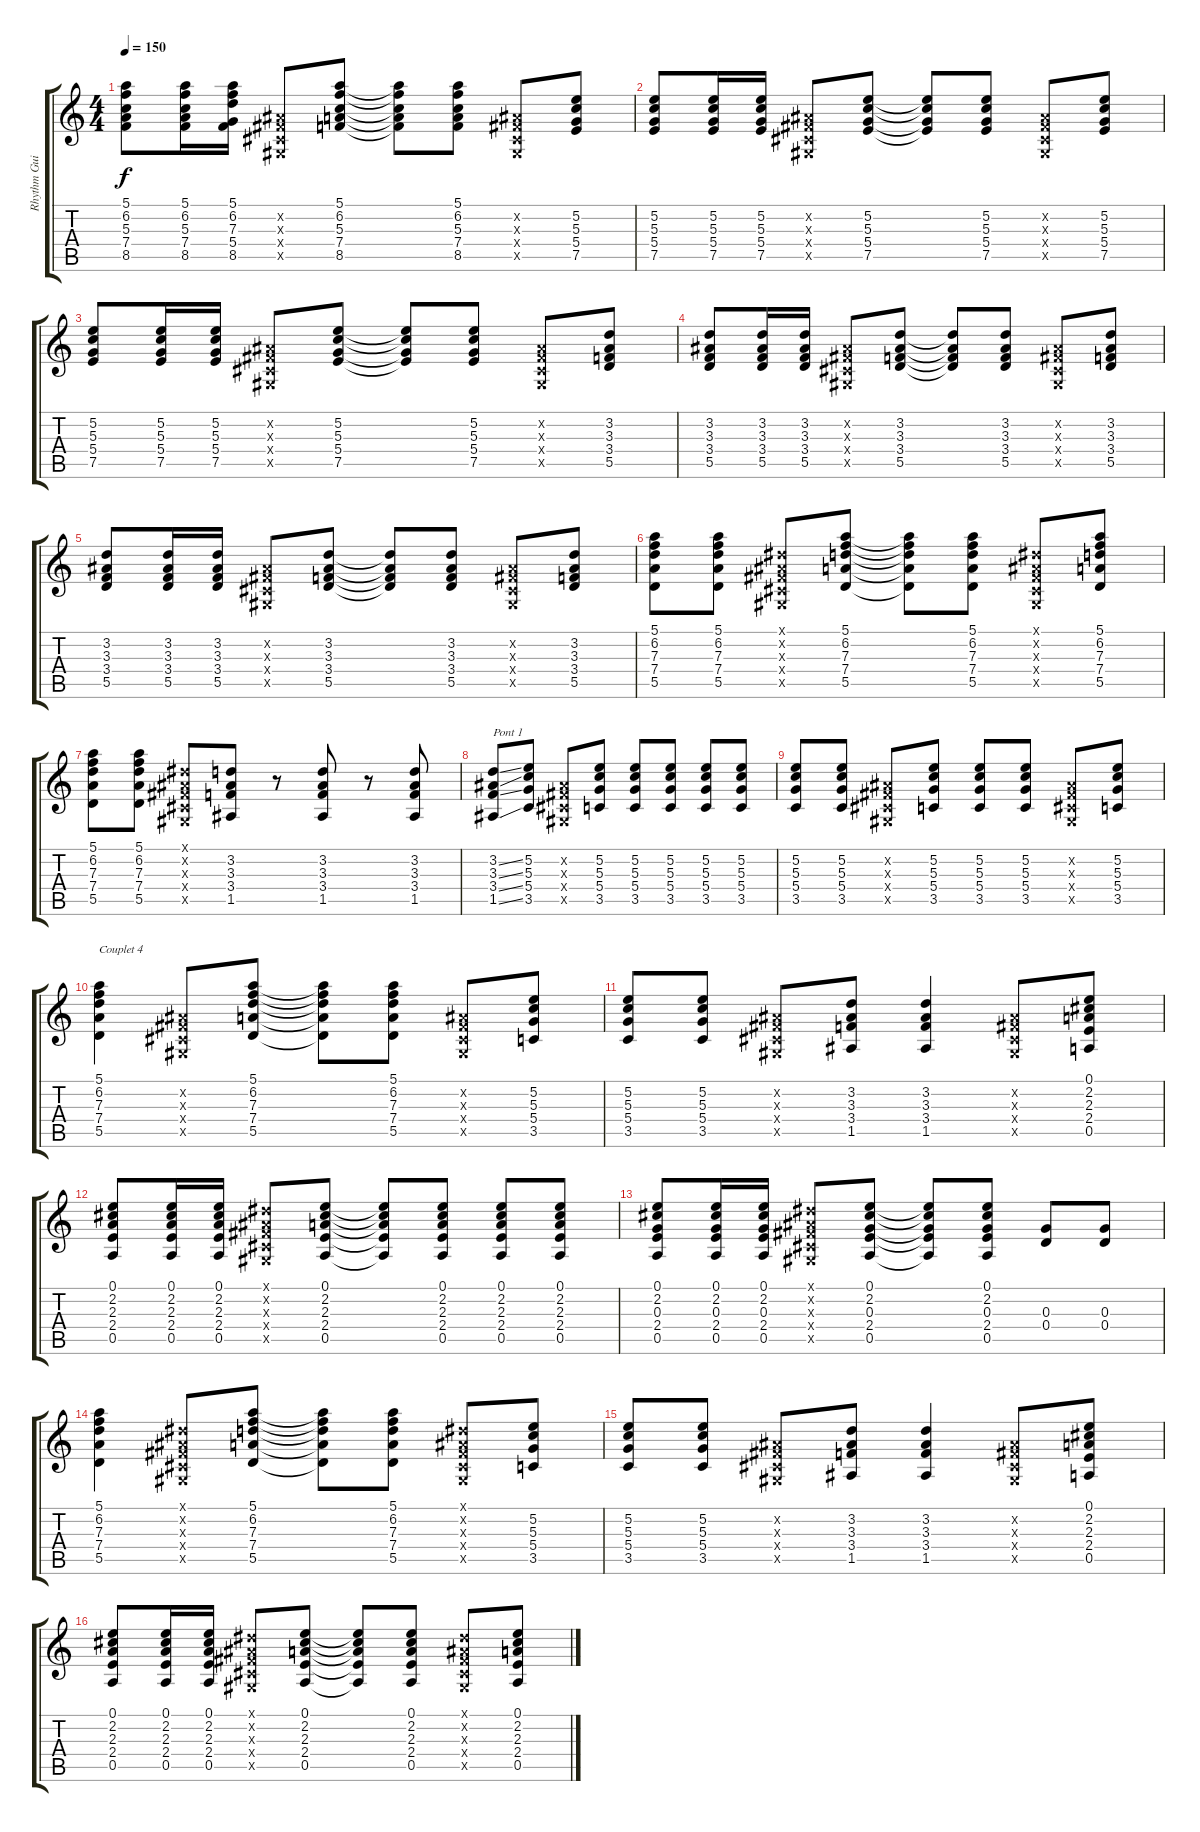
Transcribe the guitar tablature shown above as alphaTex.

\track ("Rhythm Guitar" "Rhythm Gui") {instrument electricguitarclean}
\staff {score tabs}
\tuning (E4 B3 G3 D3 A2 E2) {hide}
\ts (4 4)
\tempo 150
\clef g2
\ks c
(5.1 6.2 5.3 7.4 8.5).8{dy f} (5.1 6.2 5.3 7.4 8.5).16 (5.1 6.2 7.3 5.4 8.5).16 (-1.2{x} -1.3{x} -1.4{x} -1.5{x}).8 (5.1 6.2 5.3 7.4 8.5).8 (5.1{t} 6.2{t} 5.3{t} 7.4{t} 8.5{t}).8 (5.1 6.2 5.3 7.4 8.5).8 (-1.2{x} -1.3{x} -1.4{x} -1.5{x}).8 (5.2 5.3 5.4 7.5).8 |
(5.2 5.3 5.4 7.5).8 (5.2 5.3 5.4 7.5).16 (5.2 5.3 5.4 7.5).16 (-1.2{x} -1.3{x} -1.4{x} -1.5{x}).8 (5.2 5.3 5.4 7.5).8 (5.2{t} 5.3{t} 5.4{t} 7.5{t}).8 (5.2 5.3 5.4 7.5).8 (-1.2{x} -1.3{x} -1.4{x} -1.5{x}).8 (5.2 5.3 5.4 7.5).8 |
(5.2 5.3 5.4 7.5).8 (5.2 5.3 5.4 7.5).16 (5.2 5.3 5.4 7.5).16 (-1.2{x} -1.3{x} -1.4{x} -1.5{x}).8 (5.2 5.3 5.4 7.5).8 (5.2{t} 5.3{t} 5.4{t} 7.5{t}).8 (5.2 5.3 5.4 7.5).8 (-1.2{x} -1.3{x} -1.4{x} -1.5{x}).8 (3.2 3.3 3.4 5.5).8 |
(3.2 3.3 3.4 5.5).8 (3.2 3.3 3.4 5.5).16 (3.2 3.3 3.4 5.5).16 (-1.2{x} -1.3{x} -1.4{x} -1.5{x}).8 (3.2 3.3 3.4 5.5).8 (3.2{t} 3.3{t} 3.4{t} 5.5{t}).8 (3.2 3.3 3.4 5.5).8 (-1.2{x} -1.3{x} -1.4{x} -1.5{x}).8 (3.2 3.3 3.4 5.5).8 |
(3.2 3.3 3.4 5.5).8 (3.2 3.3 3.4 5.5).16 (3.2 3.3 3.4 5.5).16 (-1.2{x} -1.3{x} -1.4{x} -1.5{x}).8 (3.2 3.3 3.4 5.5).8 (3.2{t} 3.3{t} 3.4{t} 5.5{t}).8 (3.2 3.3 3.4 5.5).8 (-1.2{x} -1.3{x} -1.4{x} -1.5{x}).8 (3.2 3.3 3.4 5.5).8 |
(5.1 6.2 7.3 7.4 5.5).8 (5.1 6.2 7.3 7.4 5.5).8 (-1.1{x} -1.2{x} -1.3{x} -1.4{x} -1.5{x}).8 (5.1 6.2 7.3 7.4 5.5).8 (5.1{t} 6.2{t} 7.3{t} 7.4{t} 5.5{t}).8 (5.1 6.2 7.3 7.4 5.5).8 (-1.1{x} -1.2{x} -1.3{x} -1.4{x} -1.5{x}).8 (5.1 6.2 7.3 7.4 5.5).8 |
(5.1 6.2 7.3 7.4 5.5).8 (5.1 6.2 7.3 7.4 5.5).8 (-1.1{x} -1.2{x} -1.3{x} -1.4{x} -1.5{x}).8 (3.2 3.3 3.4 1.5).8 r.8 (3.2 3.3 3.4 1.5).8 r.8 (3.2 3.3 3.4 1.5).8 |
(3.2{ss} 3.3{ss} 3.4{ss} 1.5{ss}).8{txt "Pont 1"} (5.2 5.3 5.4 3.5).8 (-1.2{x} -1.3{x} -1.4{x} -1.5{x}).8 (5.2 5.3 5.4 3.5).8 (5.2 5.3 5.4 3.5).8 (5.2 5.3 5.4 3.5).8 (5.2 5.3 5.4 3.5).8 (5.2 5.3 5.4 3.5).8 |
(5.2 5.3 5.4 3.5).8 (5.2 5.3 5.4 3.5).8 (-1.2{x} -1.3{x} -1.4{x} -1.5{x}).8 (5.2 5.3 5.4 3.5).8 (5.2 5.3 5.4 3.5).8 (5.2 5.3 5.4 3.5).8 (-1.2{x} -1.3{x} -1.4{x} -1.5{x}).8 (5.2 5.3 5.4 3.5).8 |
(5.1 6.2 7.3 7.4 5.5).4{txt "Couplet 4"} (-1.2{x} -1.3{x} -1.4{x} -1.5{x}).8 (5.1 6.2 7.3 7.4 5.5).8 (5.1{t} 6.2{t} 7.3{t} 7.4{t} 5.5{t}).8 (5.1 6.2 7.3 7.4 5.5).8 (-1.2{x} -1.3{x} -1.4{x} -1.5{x}).8 (5.2 5.3 5.4 3.5).8 |
(5.2 5.3 5.4 3.5).8 (5.2 5.3 5.4 3.5).8 (-1.2{x} -1.3{x} -1.4{x} -1.5{x}).8 (3.2 3.3 3.4 1.5).8 (3.2 3.3 3.4 1.5).4 (-1.2{x} -1.3{x} -1.4{x} -1.5{x}).8 (0.1 2.2 2.3 2.4 0.5).8 |
(0.1 2.2 2.3 2.4 0.5).8 (0.1 2.2 2.3 2.4 0.5).16 (0.1 2.2 2.3 2.4 0.5).16 (-1.1{x} -1.2{x} -1.3{x} -1.4{x} -1.5{x}).8 (0.1 2.2 2.3 2.4 0.5).8 (0.1{t} 2.2{t} 2.3{t} 2.4{t} 0.5{t}).8 (0.1 2.2 2.3 2.4 0.5).8 (0.1 2.2 2.3 2.4 0.5).8 (0.1 2.2 2.3 2.4 0.5).8 |
(0.1 2.2 0.3 2.4 0.5).8 (0.1 2.2 0.3 2.4 0.5).16 (0.1 2.2 0.3 2.4 0.5).16 (-1.1{x} -1.2{x} -1.3{x} -1.4{x} -1.5{x}).8 (0.1 2.2 0.3 2.4 0.5).8 (0.1{t} 2.2{t} 0.3{t} 2.4{t} 0.5{t}).8 (0.1 2.2 0.3 2.4 0.5).8 (0.3 0.4).8 (0.3 0.4).8 |
(5.1 6.2 7.3 7.4 5.5).4 (-1.1{x} -1.2{x} -1.3{x} -1.4{x} -1.5{x}).8 (5.1 6.2 7.3 7.4 5.5).8 (5.1{t} 6.2{t} 7.3{t} 7.4{t} 5.5{t}).8 (5.1 6.2 7.3 7.4 5.5).8 (-1.1{x} -1.2{x} -1.3{x} -1.4{x} -1.5{x}).8 (5.2 5.3 5.4 3.5).8 |
(5.2 5.3 5.4 3.5).8 (5.2 5.3 5.4 3.5).8 (-1.2{x} -1.3{x} -1.4{x} -1.5{x}).8 (3.2 3.3 3.4 1.5).8 (3.2 3.3 3.4 1.5).4 (-1.2{x} -1.3{x} -1.4{x} -1.5{x}).8 (0.1 2.2 2.3 2.4 0.5).8 |
(0.1 2.2 2.3 2.4 0.5).8 (0.1 2.2 2.3 2.4 0.5).16 (0.1 2.2 2.3 2.4 0.5).16 (-1.1{x} -1.2{x} -1.3{x} -1.4{x} -1.5{x}).8 (0.1 2.2 2.3 2.4 0.5).8 (0.1{t} 2.2{t} 2.3{t} 2.4{t} 0.5{t}).8 (0.1 2.2 2.3 2.4 0.5).8 (-1.1{x} -1.2{x} -1.3{x} -1.4{x} -1.5{x}).8 (0.1 2.2 2.3 2.4 0.5).8
